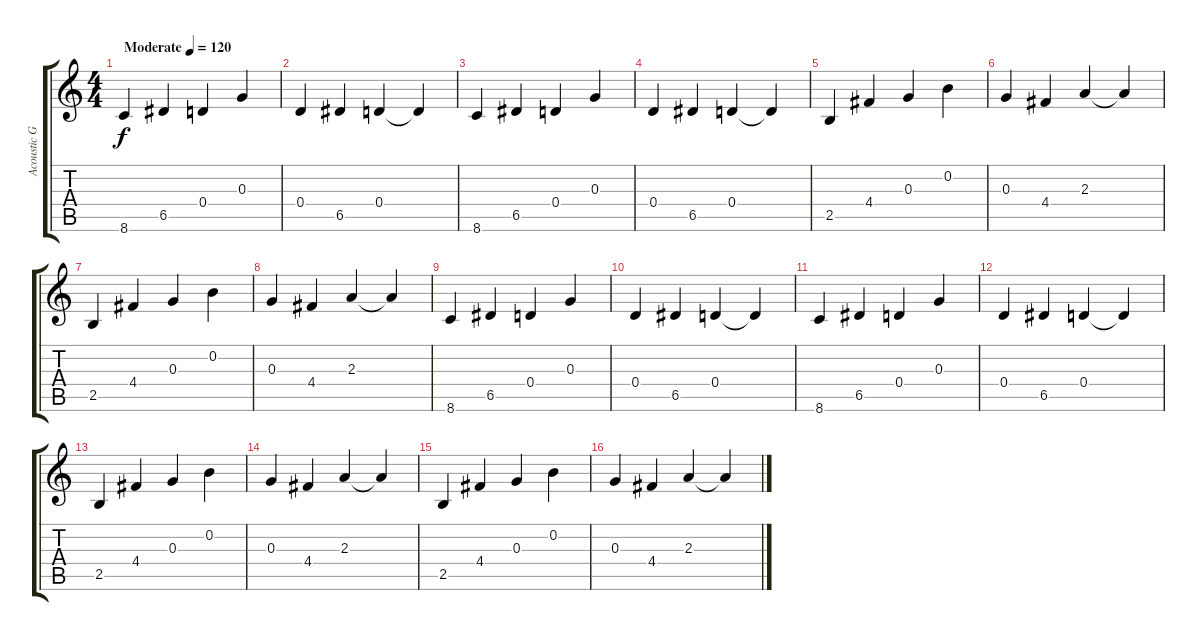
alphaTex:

\track ("Acoustic Guitar" "Acoustic G") {instrument acousticguitarsteel}
\staff {score tabs}
\tuning (E4 B3 G3 D3 A2 E2) {hide}
\ts (4 4)
\tempo (120 "Moderate")
\clef g2
\ks c
8.6.4{dy f instrument acousticguitarsteel} 6.5.4 0.4.4 0.3.4 |
0.4.4 6.5.4 0.4.4 0.4{t}.4 |
8.6.4 6.5.4 0.4.4 0.3.4 |
0.4.4 6.5.4 0.4.4 0.4{t}.4 |
2.5.4 4.4.4 0.3.4 0.2.4 |
0.3.4 4.4.4 2.3.4 2.3{t}.4 |
2.5.4 4.4.4 0.3.4 0.2.4 |
0.3.4 4.4.4 2.3.4 2.3{t}.4 |
8.6.4 6.5.4 0.4.4 0.3.4 |
0.4.4 6.5.4 0.4.4 0.4{t}.4 |
8.6.4 6.5.4 0.4.4 0.3.4 |
0.4.4 6.5.4 0.4.4 0.4{t}.4 |
2.5.4 4.4.4 0.3.4 0.2.4 |
0.3.4 4.4.4 2.3.4 2.3{t}.4 |
2.5.4 4.4.4 0.3.4 0.2.4 |
0.3.4 4.4.4 2.3.4 2.3{t}.4
